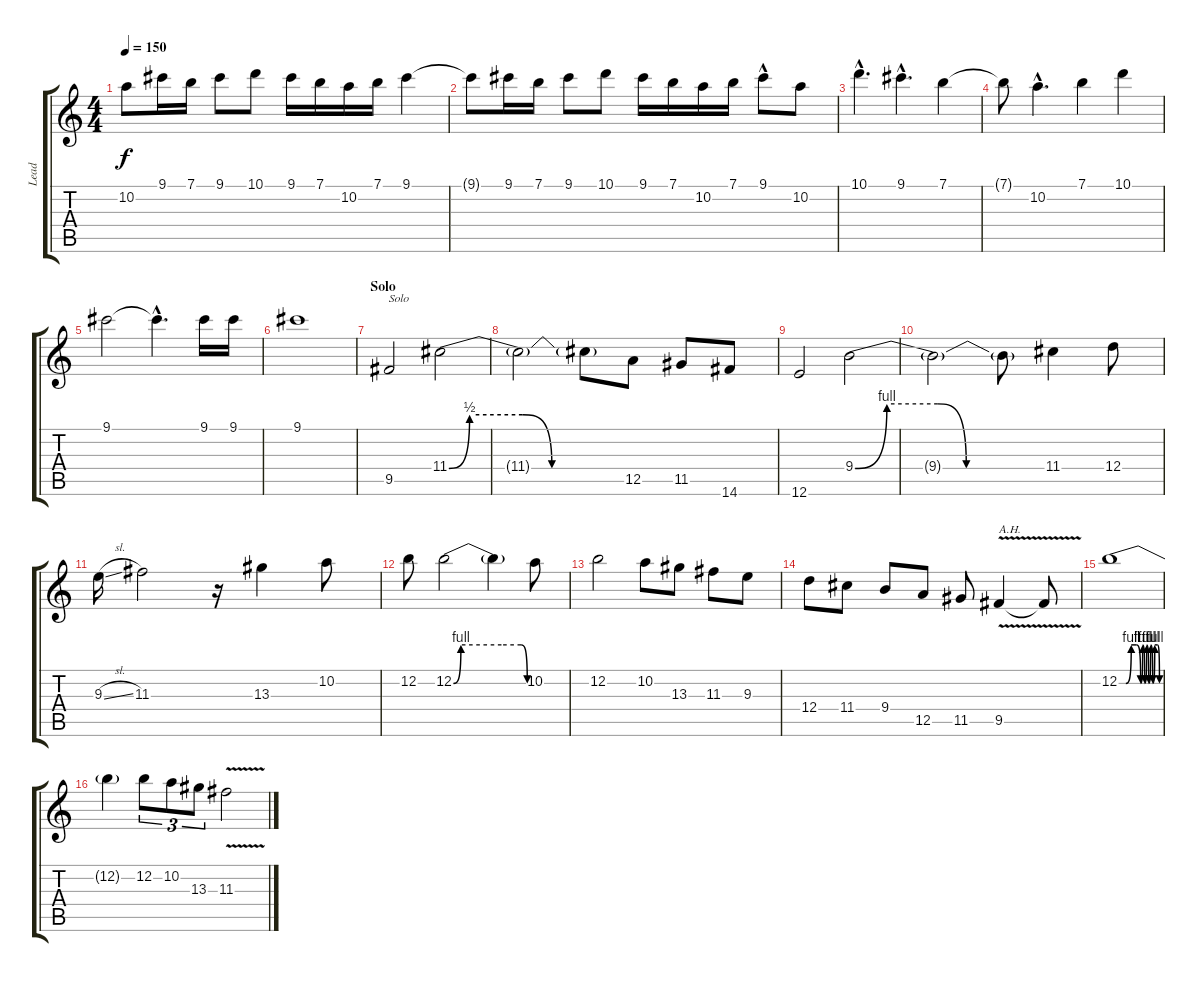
\track ("Lead" "Lead") {instrument overdrivenguitar}
\staff {score tabs}
\tuning (E4 B3 G3 D3 A2 E2) {hide}
\ts (4 4)
\tempo 150
\clef g2
\ks c
10.2{t}.8{dy f} 9.1.16 7.1.16 9.1.8 10.1.8 9.1.16 7.1.16 10.2.16 7.1.16 9.1.4 |
9.1{t}.8 9.1.16 7.1.16 9.1.8 10.1.8 9.1.16 7.1.16 10.2.16 7.1.16 9.1{hac}.8 10.2.8 |
10.1{hac}.4{d} 9.1{hac}.4{d} 7.1.4 |
7.1{t}.8 10.2{hac}.4{d} 7.1.4 10.1.4 |
9.1.2 9.1{hac t}.4{d} 9.1.16 9.1.16 |
9.1.1 |
\section ("" "Solo")
9.5.2{txt "Solo"} 11.4{be (custom 0 0 7 2 25 2 35 0 60 0)}.2 |
11.4{t}.2 11.4{t}.8 12.5.8 11.5.8 14.6.8 |
12.6.2 9.4{be (custom 0 0 10 4 26 4 35 0 45 0 60 0)}.2 |
9.4{t}.2 9.4{t}.8 11.4.4 12.4.8 |
9.3{sl}.16 11.3.2 r.16 13.3.4 10.2.8 |
12.2.8 12.2{be (custom 0 0 6 4 39 4 55 4 60 0)}.2 12.2{t}.4 10.2.8 |
12.2.2 10.2.8 13.3.8 11.3.8 9.3.8 |
12.4.8 11.4.8 9.4.8 12.5.8 11.5.8 9.5{v}.4{txt "A.H." instrument guitarharmonics} 9.5{t}.8 |
12.2{be (custom 0 0 10 0 18 4 26 4 32 0 35 4 38 0 41 4 44 0 47 4 50 0 53 4 57 4 60 0)}.1{instrument overdrivenguitar} |
12.2{t}.4 12.2.8{tu (3 2)} 10.2.8{tu (3 2)} 13.3.8{tu (3 2)} 11.3{v}.2
